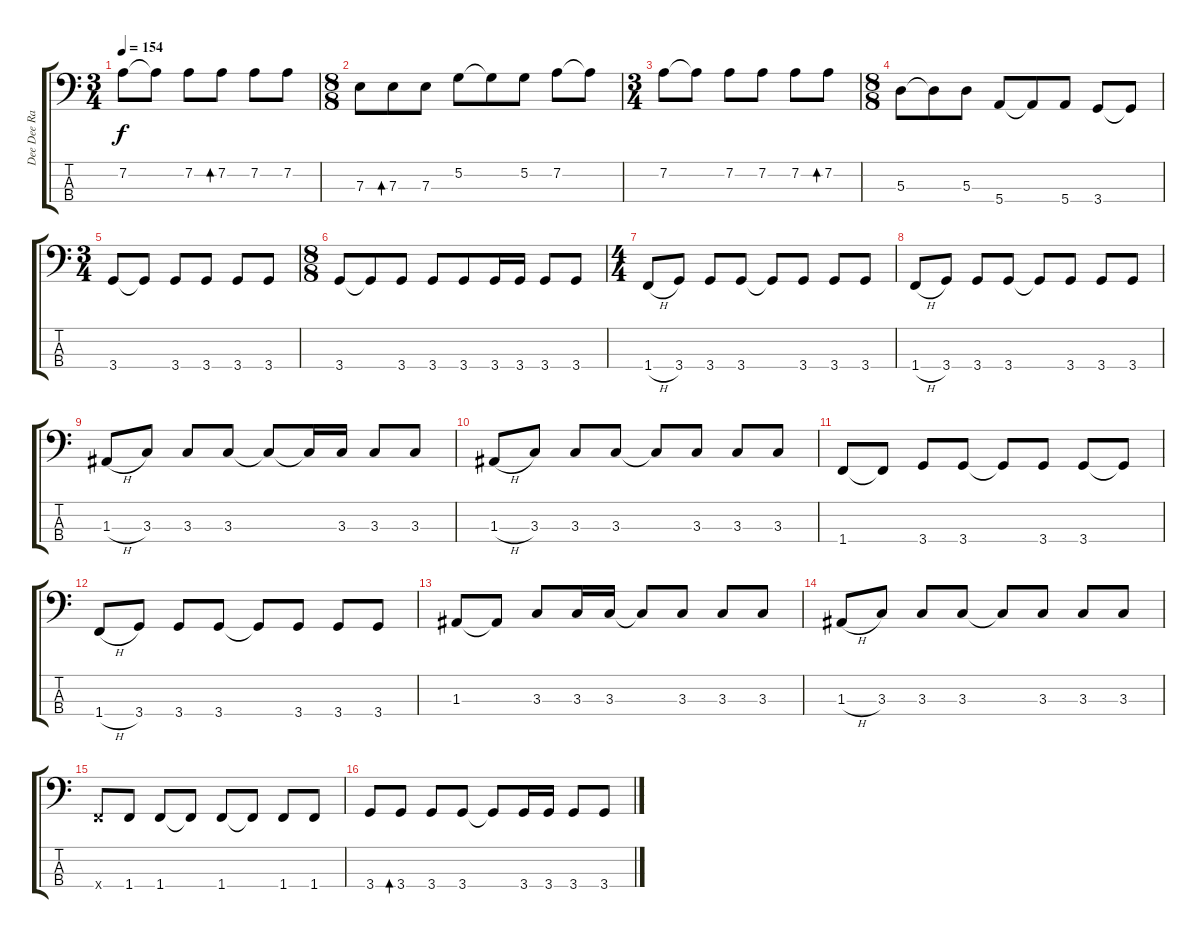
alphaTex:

\track ("Dee Dee Ramone - Bass" "Dee Dee Ra") {instrument electricbasspick}
\staff {score tabs}
\tuning (G2 D2 A1 E1) {hide}
\ts (3 4)
\tempo 154
\clef f4
\ks c
7.2.8{dy f} 7.2{t}.8 7.2.8 7.2.8{bd 240} 7.2.8 7.2.8 |
\ts (8 8)
7.3.8 7.3.8{bd 240} 7.3.8 5.2.8 5.2{t}.8 5.2.8 7.2.8 7.2{t}.8 |
\ts (3 4)
7.2.8 7.2{t}.8 7.2.8 7.2.8 7.2.8 7.2.8{bd 240} |
\ts (8 8)
5.3.8 5.3{t}.8 5.3.8 5.4.8 5.4{t}.8 5.4.8 3.4.8 3.4{t}.8 |
\ts (3 4)
3.4.8 3.4{t}.8 3.4.8 3.4.8 3.4.8 3.4.8 |
\ts (8 8)
3.4.8 3.4{t}.8 3.4.8 3.4.8 3.4.8 3.4.16 3.4.16 3.4.8 3.4.8 |
\ts (4 4)
1.4{h}.8 3.4.8 3.4.8 3.4.8 3.4{t}.8 3.4.8 3.4.8 3.4.8 |
1.4{h}.8 3.4.8 3.4.8 3.4.8 3.4{t}.8 3.4.8 3.4.8 3.4.8 |
1.3{h}.8 3.3.8 3.3.8 3.3.8 3.3{t}.8 3.3{t}.16 3.3.16 3.3.8 3.3.8 |
1.3{h}.8 3.3.8 3.3.8 3.3.8 3.3{t}.8 3.3.8 3.3.8 3.3.8 |
1.4.8 1.4{t}.8 3.4.8 3.4.8 3.4{t}.8 3.4.8 3.4.8 3.4{t}.8 |
1.4{h}.8 3.4.8 3.4.8 3.4.8 3.4{t}.8 3.4.8 3.4.8 3.4.8 |
1.3.8 1.3{t}.8 3.3.8 3.3.16 3.3.16 3.3{t}.8 3.3.8 3.3.8 3.3.8 |
1.3{h}.8 3.3.8 3.3.8 3.3.8 3.3{t}.8 3.3.8 3.3.8 3.3.8 |
1.4{x}.8 1.4.8 1.4.8 1.4{t}.8 1.4.8 1.4{t}.8 1.4.8 1.4.8 |
3.4.8 3.4.8{bd 240} 3.4.8 3.4.8 3.4{t}.8 3.4.16 3.4.16 3.4.8 3.4.8
